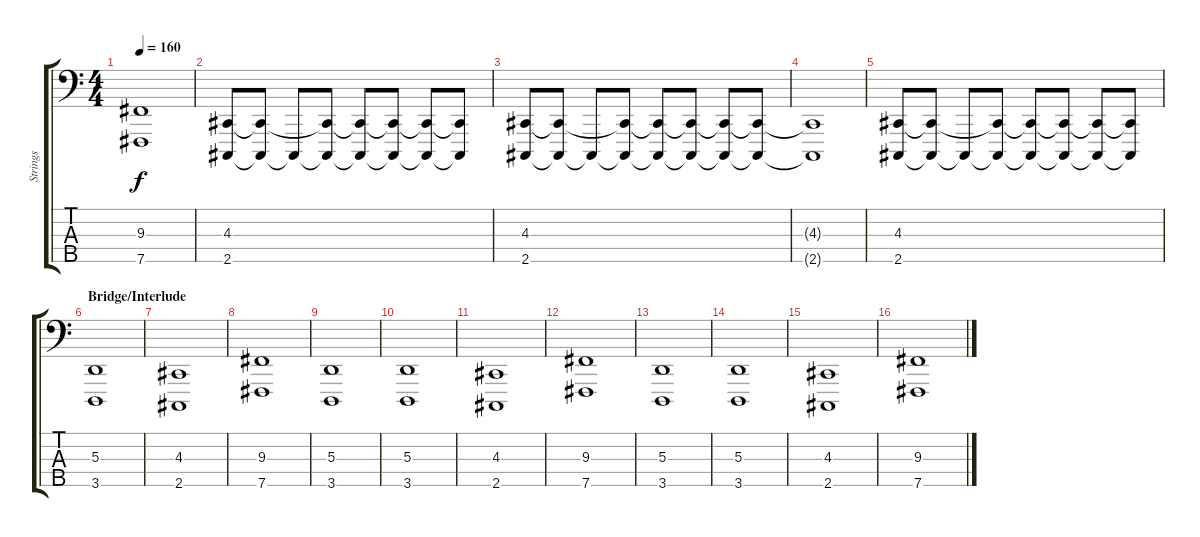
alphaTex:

\track ("Strings" "Strings") {instrument stringensemble1}
\staff {score tabs}
\tuning (G2 D2 A1 E1 B0) {hide}
\ts (4 4)
\tempo 160
\clef f4
\ks c
(9.3{t} 7.5{t}).1{dy f} |
(4.3 2.5).8 (4.3{t} 2.5{t}).8 2.5{t}.8 (4.3{t} 2.5{t}).8 (4.3{t} 2.5{t}).8 (4.3{t} 2.5{t}).8 (4.3{t} 2.5{t}).8 (4.3{t} 2.5{t}).8 |
(4.3 2.5).8 (4.3{t} 2.5{t}).8 2.5{t}.8 (4.3{t} 2.5{t}).8 (4.3{t} 2.5{t}).8 (4.3{t} 2.5{t}).8 (4.3{t} 2.5{t}).8 (4.3{t} 2.5{t}).8 |
(4.3{t} 2.5{t}).1 |
(4.3 2.5).8 (4.3{t} 2.5{t}).8 2.5{t}.8 (4.3{t} 2.5{t}).8 (4.3{t} 2.5{t}).8 (4.3{t} 2.5{t}).8 (4.3{t} 2.5{t}).8 (4.3{t} 2.5{t}).8 |
\section ("" "Bridge/Interlude")
(5.3 3.5).1 |
(4.3 2.5).1 |
(9.3 7.5).1 |
(5.3 3.5).1 |
(5.3 3.5).1 |
(4.3 2.5).1 |
(9.3 7.5).1 |
(5.3 3.5).1 |
(5.3 3.5).1 |
(4.3 2.5).1 |
(9.3 7.5).1
